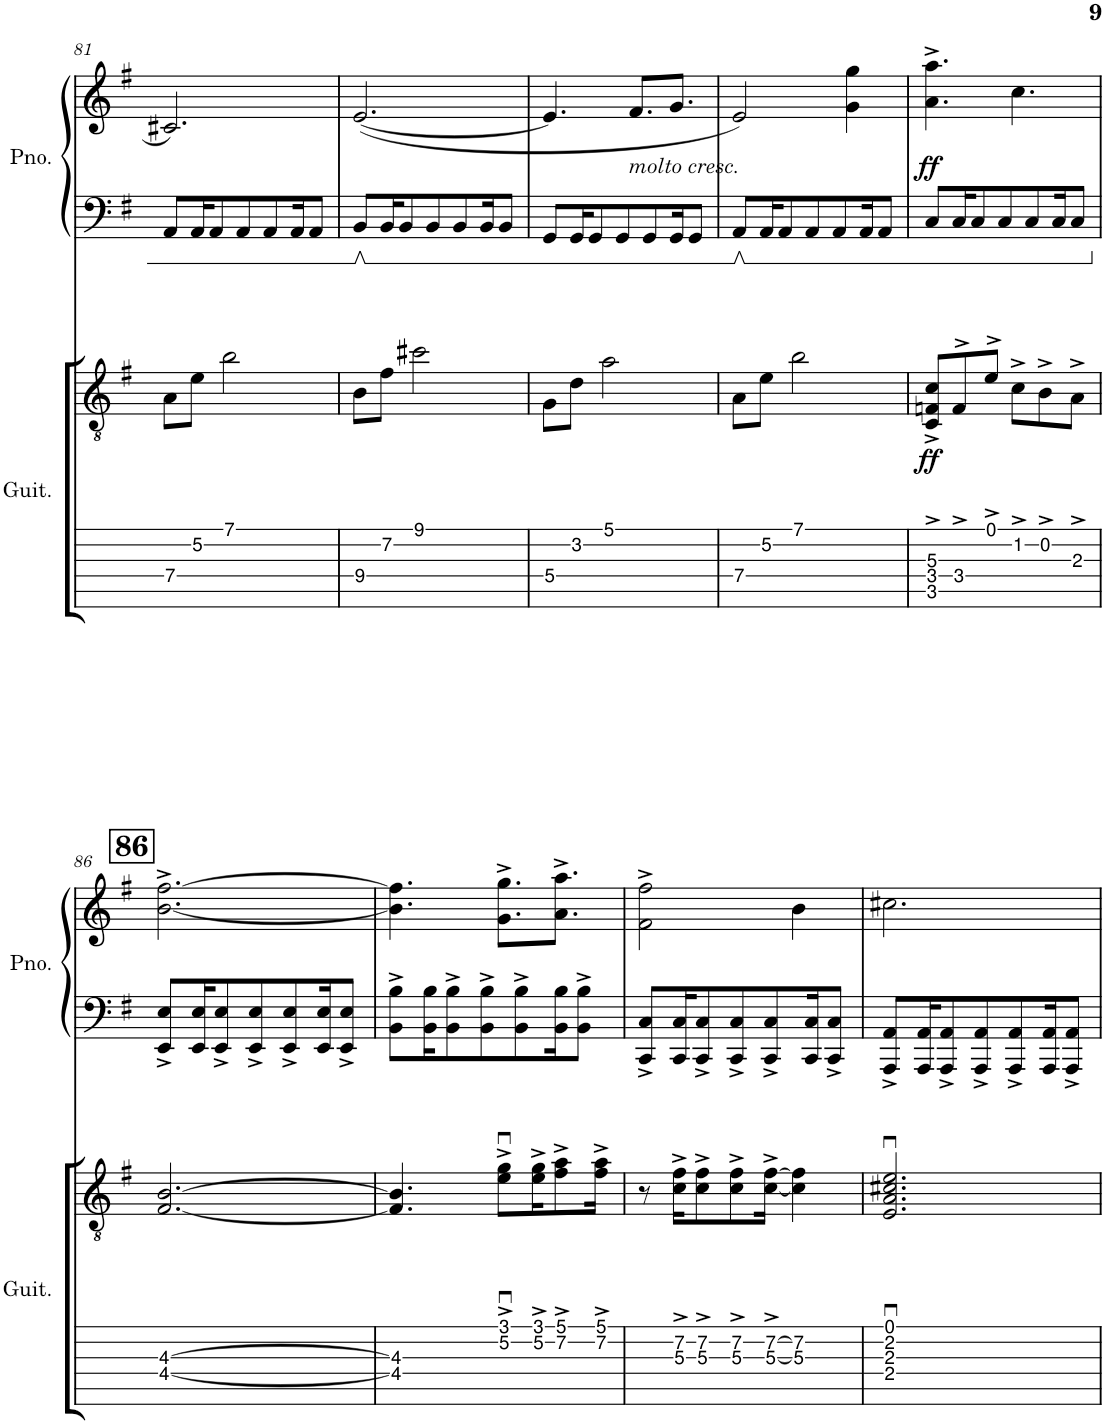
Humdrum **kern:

**kern	**kern	**dynam	**kern	**kern	**dynam
*part2	*part2	*part2	*part1	*part1	*part1
*staff4	*staff3	*staff3/4	*staff2	*staff1	*staff1/2
*I"Classical Guitar	*	*	*I"Piano	*	*
*I'Guit.	*	*	*I'Pno.	*	*
!!LO:PB:g=z
*	*clefGv2	*	*clefF4	*clefG2	*
*k[f#]	*k[f#]	*	*k[f#]	*k[f#]	*
*M6/8	*M6/8	*	*M6/8	*M6/8	*
=81	=81	=81	=81	=81	=81
8AL	8A\L	.	8AA/L	2.c#X/	.
8eJ	8e\J	.	16AA/K	.	.
.	.	.	8AA/	.	.
2b	2b\	.	.	.	.
.	.	.	8AA/	.	.
.	.	.	8AA/	.	.
.	.	.	16AA/K	.	.
.	.	.	8AA/J	.	.
=82	=82	=82	=82	=82	=82
8BL	8B\L	.	8BB/L	([2.e/	.
8f#J	8f#\J	.	16BB/K	.	.
.	.	.	8BB/	.	.
2cc#X	2cc#X\	.	.	.	.
.	.	.	8BB/	.	.
.	.	.	8BB/	.	.
.	.	.	16BB/K	.	.
.	.	.	8BB/J	.	.
=83	=83	=83	=83	=83	=83
8GL	8G\L	.	8GG/L	4.e/]	.
8dJ	8d\J	.	16GG/K	.	.
.	.	.	8GG/	.	.
2a	2a\	.	.	.	.
.	.	.	8GG/	.	.
!	!	!	!	!LO:TX:b:i:t=molto cresc.	!
.	.	.	.	8.f#/L	.
.	.	.	8GG/	.	.
.	.	.	16GG/K	8.g/J	.
.	.	.	8GG/J	.	.
=84	=84	=84	=84	=84	=84
8AL	8A\L	.	8AA/L	2e/)	.
8eJ	8e\J	.	16AA/K	.	.
.	.	.	8AA/	.	.
2b	2b\	.	.	.	.
.	.	.	8AA/	.	.
.	.	.	8AA/	.	.
.	.	.	.	4g\ 4gg\	.
.	.	.	16AA/K	.	.
.	.	.	8AA/J	.	.
=85	=85	=85	=85	=85	=85
!	!	!LO:DY:b	!	!	!LO:DY:b
8C^\ 8Fn^\ 8c^\L	8C/^ 8Fn/^ 8c/^L	ff	8C/L	4.a\^ 4.aa\^	ff
8F^>	8F^>/	.	16C/K	.	.
.	.	.	8C/	.	.
8e^>J	8e^>/J	.	.	.	.
.	.	.	8C/	.	.
8c^>L	8c^>\L	.	.	4.cc\	.
.	.	.	8C/	.	.
8B^>	8B^>\	.	.	.	.
.	.	.	16C/K	.	.
8A^>J	8A^>\J	.	8C/J	.	.
!!LO:LB:g=z
!!LO:REH:place=s1:a:B:cj:fs=14:t=86
=86	=86	=86	=86	=86	=86
[2.F# [2.B	[2.F#/ [2.B/	.	8EE/^ 8E/^L	[2.b\^ [2.ff#\^	.
.	.	.	16EE/ 16E/K	.	.
.	.	.	8EE/^ 8E/^	.	.
.	.	.	8EE/^ 8E/^	.	.
.	.	.	8EE/^ 8E/^	.	.
.	.	.	16EE/ 16E/K	.	.
.	.	.	8EE/^ 8E/^J	.	.
=87	=87	=87	=87	=87	=87
4.F#] 4.B]	4.F#/] 4.B/]	.	8BB\^ 8B\^L	4.b\] 4.ff#\]	.
.	.	.	16BB\ 16B\K	.	.
.	.	.	8BB\^ 8B\^	.	.
.	.	.	8BB\^ 8B\^	.	.
8eu^\ 8gu^\L	8e\u^ 8g\u^L	.	.	8.g\^ 8.gg\^L	.
.	.	.	8BB\^ 8B\^	.	.
16e^\ 16g^\K	16e\^ 16g\^K	.	.	.	.
8f#^\ 8a^\	8f#\^ 8a\^	.	16BB\ 16B\K	8.a\^ 8.aa\^J	.
.	.	.	8BB\^ 8B\^J	.	.
16f#^\ 16a^\Jk	16f#\^ 16a\^Jk	.	.	.	.
=88	=88	=88	=88	=88	=88
8r	8r	.	8CC/^ 8C/^L	2f#\^ 2ff#\^	.
16c^\ 16f#^\KL	16c\^ 16f#\^KL	.	16CC/ 16C/K	.	.
8c^\ 8f#^\	8c\^ 8f#\^	.	8CC/^ 8C/^	.	.
8c^\ 8f#^\J	8c\^ 8f#\^	.	8CC/^ 8C/^	.	.
[16c^ [16f#^	[16c\^ [16f#\^Jk	.	8CC/^ 8C/^	.	.
4c] 4f#]	4c\] 4f#\]	.	.	4b\	.
.	.	.	16CC/ 16C/K	.	.
.	.	.	8CC/^ 8C/^J	.	.
=89	=89	=89	=89	=89	=89
2.Eu 2.Au 2.c#Xu 2.eu	2.E/u 2.A/u 2.c#X/u 2.e/u	.	8AAA/^ 8AA/^L	2.cc#X\	.
.	.	.	16AAA/ 16AA/K	.	.
.	.	.	8AAA/^ 8AA/^	.	.
.	.	.	8AAA/^ 8AA/^	.	.
.	.	.	8AAA/^ 8AA/^	.	.
.	.	.	16AAA/ 16AA/K	.	.
.	.	.	8AAA/^ 8AA/^J	.	.
=	=	=	=	=	=
*-	*-	*-	*-	*-	*-
